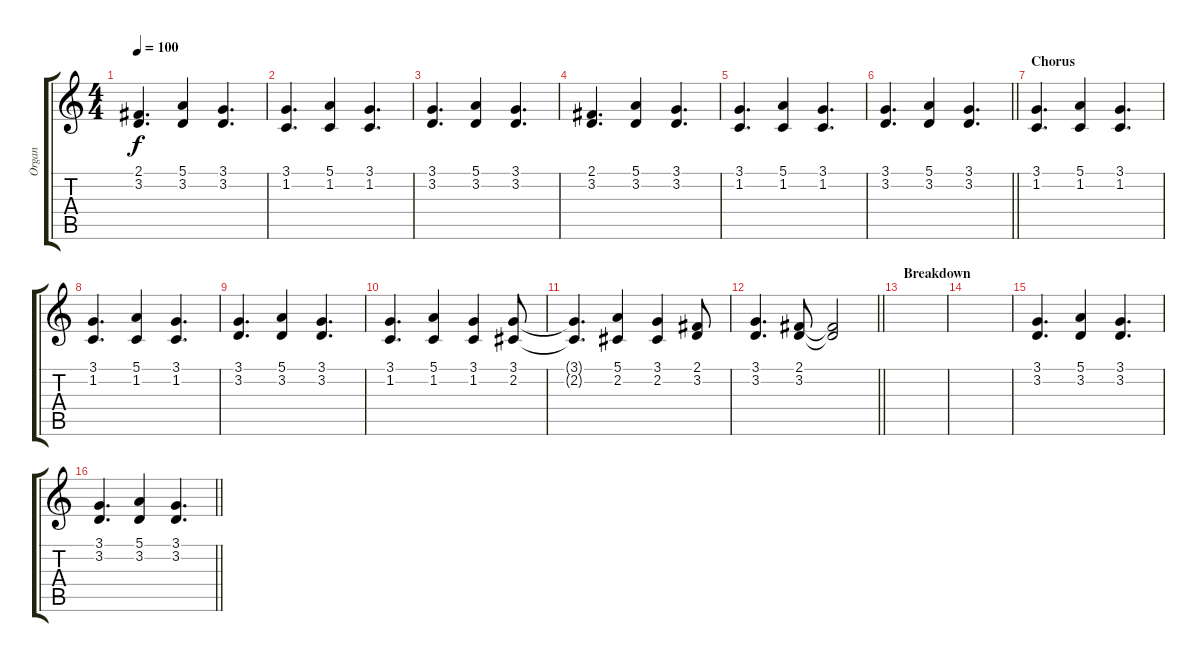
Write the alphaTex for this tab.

\track ("Organ" "Organ") {instrument percussiveorgan}
\staff {score tabs}
\tuning (E4 B3 G3 D3 A2 E2) {hide}
\ts (4 4)
\tempo 100
\clef g2
\ks c
(2.1 3.2).4{d dy f} (5.1 3.2).4 (3.1 3.2).4{d} |
(3.1 1.2).4{d} (5.1 1.2).4 (3.1 1.2).4{d} |
(3.1 3.2).4{d} (5.1 3.2).4 (3.1 3.2).4{d} |
(2.1 3.2).4{d} (5.1 3.2).4 (3.1 3.2).4{d} |
(3.1 1.2).4{d} (5.1 1.2).4 (3.1 1.2).4{d} |
\barLineRight lightlight
(3.1 3.2).4{d} (5.1 3.2).4 (3.1 3.2).4{d} |
\section ("" "Chorus")
(3.1 1.2).4{d} (5.1 1.2).4 (3.1 1.2).4{d} |
(3.1 1.2).4{d} (5.1 1.2).4 (3.1 1.2).4{d} |
(3.1 3.2).4{d} (5.1 3.2).4 (3.1 3.2).4{d} |
(3.1 1.2).4{d} (5.1 1.2).4 (3.1 1.2).4 (3.1 2.2).8 |
(3.1{t} 2.2{t}).4{d} (5.1 2.2).4 (3.1 2.2).4 (2.1 3.2).8 |
\barLineRight lightlight
(3.1 3.2).4{d} (2.1 3.2).8 (2.1{t} 3.2{t}).2 |
\section ("" "Breakdown")
|
|
(3.1 3.2).4{d} (5.1 3.2).4 (3.1 3.2).4{d} |
\barLineRight lightlight
(3.1 3.2).4{d} (5.1 3.2).4 (3.1 3.2).4{d}
